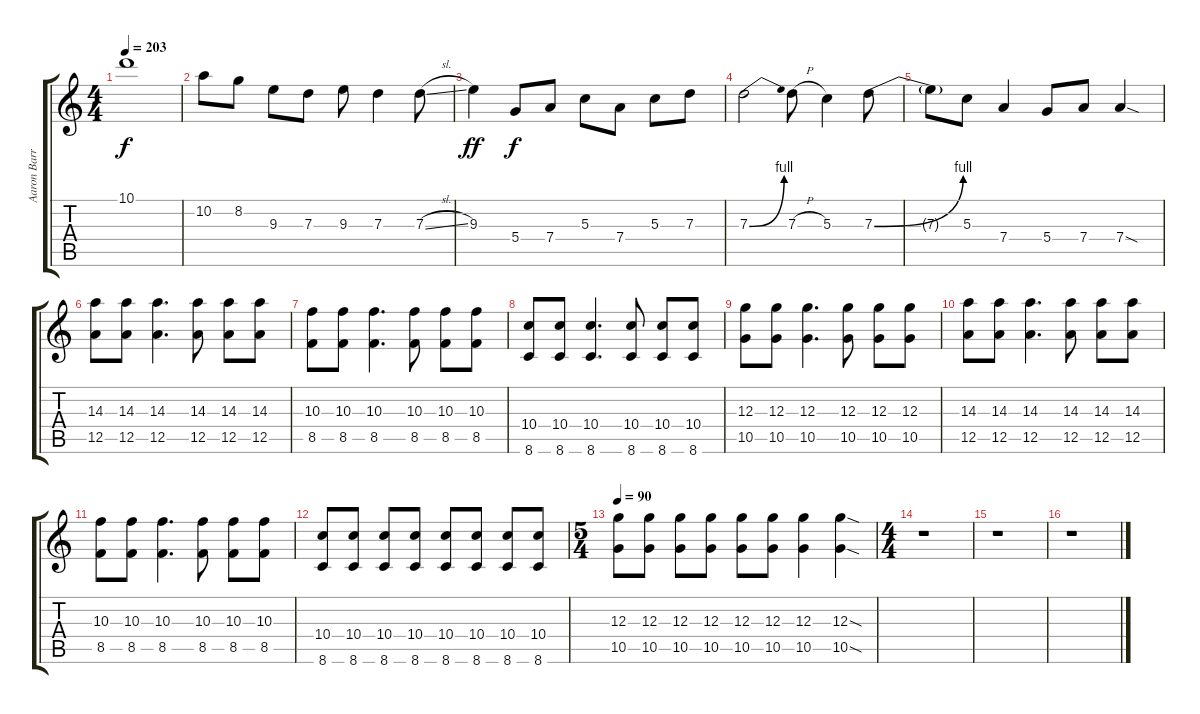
\track ("Aaron Barrett" "Aaron Barr") {instrument overdrivenguitar}
\staff {score tabs}
\tuning (E4 B3 G3 D3 A2 E2) {hide}
\ts (4 4)
\tempo 203
\clef g2
\ks c
10.1.1{dy f} |
10.2.8 8.2.8 9.3.8 7.3.8 9.3.8 7.3.4 7.3{sl}.8 |
9.3.4{dy ff} 5.4.8{dy f} 7.4.8 5.3.8 7.4.8 5.3.8 7.3.8 |
7.3{be (bend 0 0 60 4)}.2 7.3{h}.8 5.3.4 7.3{be (bend 0 0 60 4)}.8 |
7.3{t}.8 5.3.8 7.4.4 5.4.8 7.4.8 7.4{sod}.4 |
(14.3 12.5).8{volume 11} (14.3 12.5).8 (14.3 12.5).4{d} (14.3 12.5).8 (14.3 12.5).8 (14.3 12.5).8 |
(10.3 8.5).8 (10.3 8.5).8 (10.3 8.5).4{d} (10.3 8.5).8 (10.3 8.5).8 (10.3 8.5).8 |
(10.4 8.6).8 (10.4 8.6).8 (10.4 8.6).4{d} (10.4 8.6).8 (10.4 8.6).8 (10.4 8.6).8 |
(12.3 10.5).8 (12.3 10.5).8 (12.3 10.5).4{d} (12.3 10.5).8 (12.3 10.5).8 (12.3 10.5).8 |
(14.3 12.5).8{volume 11} (14.3 12.5).8 (14.3 12.5).4{d} (14.3 12.5).8 (14.3 12.5).8 (14.3 12.5).8 |
(10.3 8.5).8 (10.3 8.5).8 (10.3 8.5).4{d} (10.3 8.5).8 (10.3 8.5).8 (10.3 8.5).8 |
(10.4 8.6).8{volume 14} (10.4 8.6).8 (10.4 8.6).8 (10.4 8.6).8 (10.4 8.6).8 (10.4 8.6).8 (10.4 8.6).8 (10.4 8.6).8 |
\ts (5 4)
\tempo 90
(12.3 10.5).8 (12.3 10.5).8 (12.3 10.5).8 (12.3 10.5).8 (12.3 10.5).8 (12.3 10.5).8 (12.3 10.5).4 (12.3{sod} 10.5{sod}).4 |
\ts (4 4)
r.1 |
r.1 |
r.1
